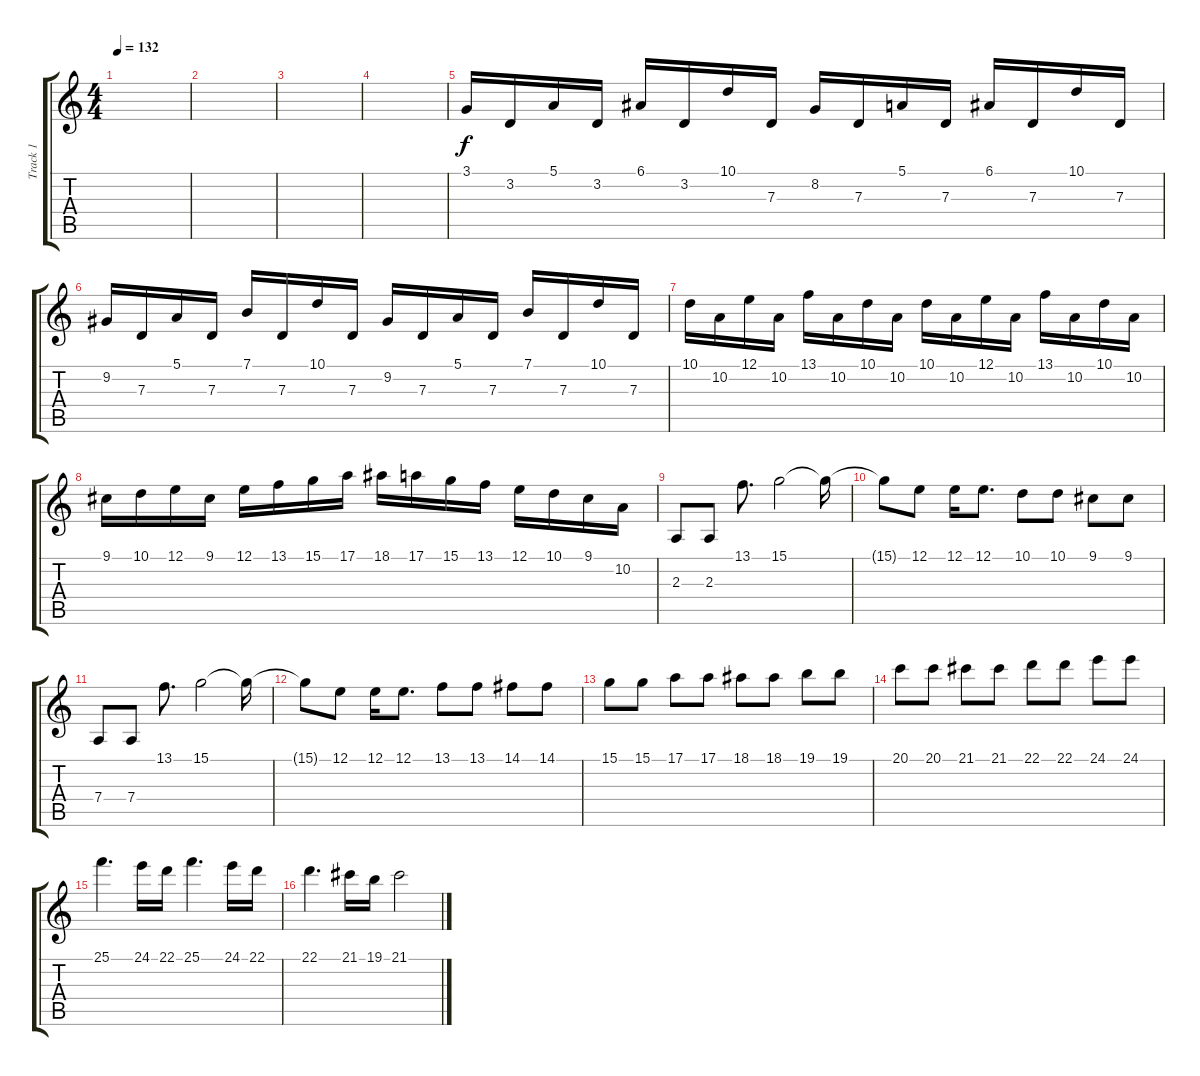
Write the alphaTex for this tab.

\track ("Track 1" "Track 1") {instrument churchorgan}
\staff {score tabs}
\tuning (E4 B3 G3 D3 A2 E2) {hide}
\ts (4 4)
\tempo 132
\clef g2
\ks c
|
|
|
|
3.1.16{instrument churchorgan} 3.2.16 5.1.16 3.2.16 6.1.16 3.2.16 10.1.16 7.3.16 8.2.16 7.3.16 5.1.16 7.3.16 6.1.16 7.3.16 10.1.16 7.3.16 |
9.2.16 7.3.16 5.1.16 7.3.16 7.1.16 7.3.16 10.1.16 7.3.16 9.2.16 7.3.16 5.1.16 7.3.16 7.1.16 7.3.16 10.1.16 7.3.16 |
10.1.16 10.2.16 12.1.16 10.2.16 13.1.16 10.2.16 10.1.16 10.2.16 10.1.16 10.2.16 12.1.16 10.2.16 13.1.16 10.2.16 10.1.16 10.2.16 |
9.1.16 10.1.16 12.1.16 9.1.16 12.1.16 13.1.16 15.1.16 17.1.16 18.1.16 17.1.16 15.1.16 13.1.16 12.1.16 10.1.16 9.1.16 10.2.16 |
2.3.8{instrument stringensemble1} 2.3.8 13.1.8{d} 15.1.2 15.1{t}.16 |
15.1{t}.8 12.1.8{instrument electricguitarjazz} 12.1.16 12.1.8{d} 10.1.8 10.1.8 9.1.8 9.1.8 |
7.4.8{instrument stringensemble1} 7.4.8 13.1.8{d} 15.1.2 15.1{t}.16 |
15.1{t}.8 12.1.8{instrument electricguitarjazz} 12.1.16 12.1.8{d} 13.1.8 13.1.8 14.1.8 14.1.8 |
15.1.8{instrument viola} 15.1.8 17.1.8 17.1.8 18.1.8 18.1.8 19.1.8 19.1.8 |
20.1.8 20.1.8 21.1.8 21.1.8 22.1.8 22.1.8 24.1.8 24.1.8 |
25.1.4{d} 24.1.16 22.1.16 25.1.4{d} 24.1.16 22.1.16 |
22.1.4{d} 21.1.16 19.1.16 21.1.2
